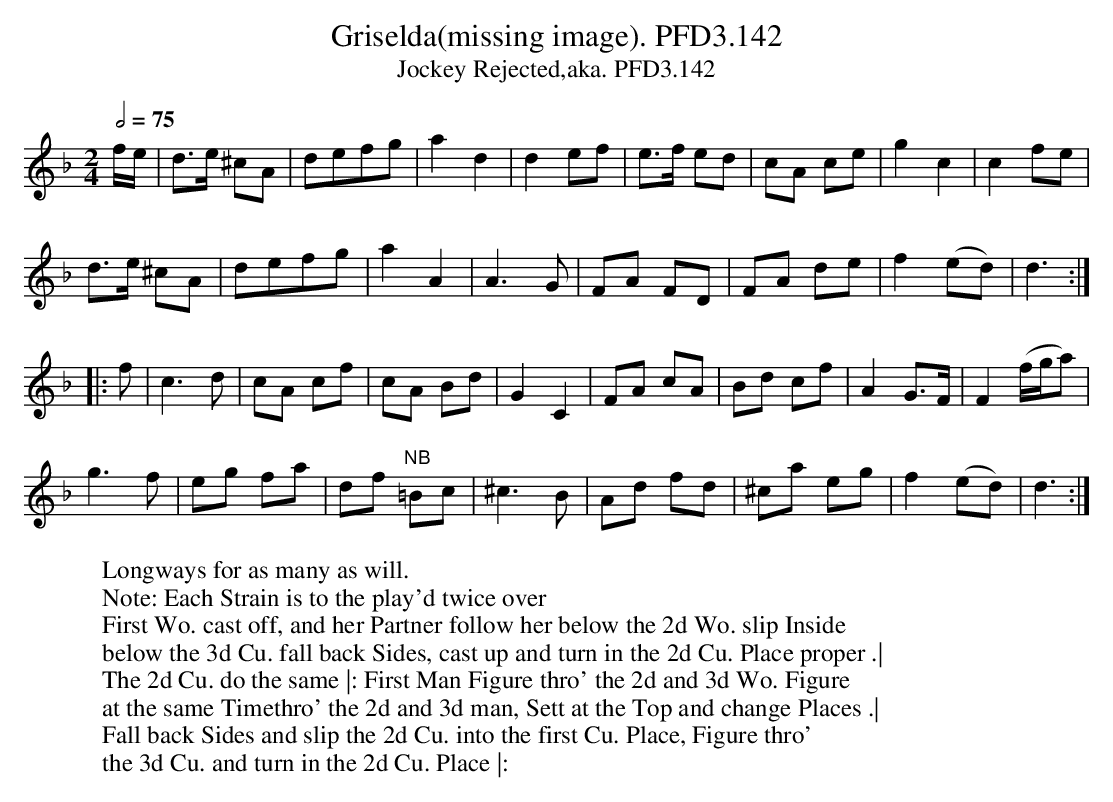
X:1
T:Griselda(missing image). PFD3.142
T:Jockey Rejected,aka. PFD3.142
M:2/4
L:1/8
W:Longways for as many as will.
W:Note: Each Strain is to the play'd twice over
W:First Wo. cast off, and her Partner follow her below the 2d Wo. slip Inside
W:below the 3d Cu. fall back Sides, cast up and turn in the 2d Cu. Place proper .|
W:The 2d Cu. do the same |: First Man Figure thro' the 2d and 3d Wo. Figure
W:at the same Timethro' the 2d and 3d man, Sett at the Top and change Places .|
W:Fall back Sides and slip the 2d Cu. into the first Cu. Place, Figure thro'
W:the 3d Cu. and turn in the 2d Cu. Place |:
Q:2/4=75
K:Dm
f/e/ |  d>e ^cA | defg | a2 d2 | d2 ef |e>f ed | cA ce | g2 c2 | c2 fe |
d>e ^cA | defg | a2 A2 | A3 G |FA FD | FA de | f2 (ed ) | d3 :|
|: f | c3d | cA cf | cA Bd | G2 C2 |FA cA | Bd cf | A2 G>F | F2 (f/g/a) |
g3 f | eg fa | df "NB"=Bc | ^c3 B |Ad fd | ^ca eg | f2 (ed) | d3 :|
